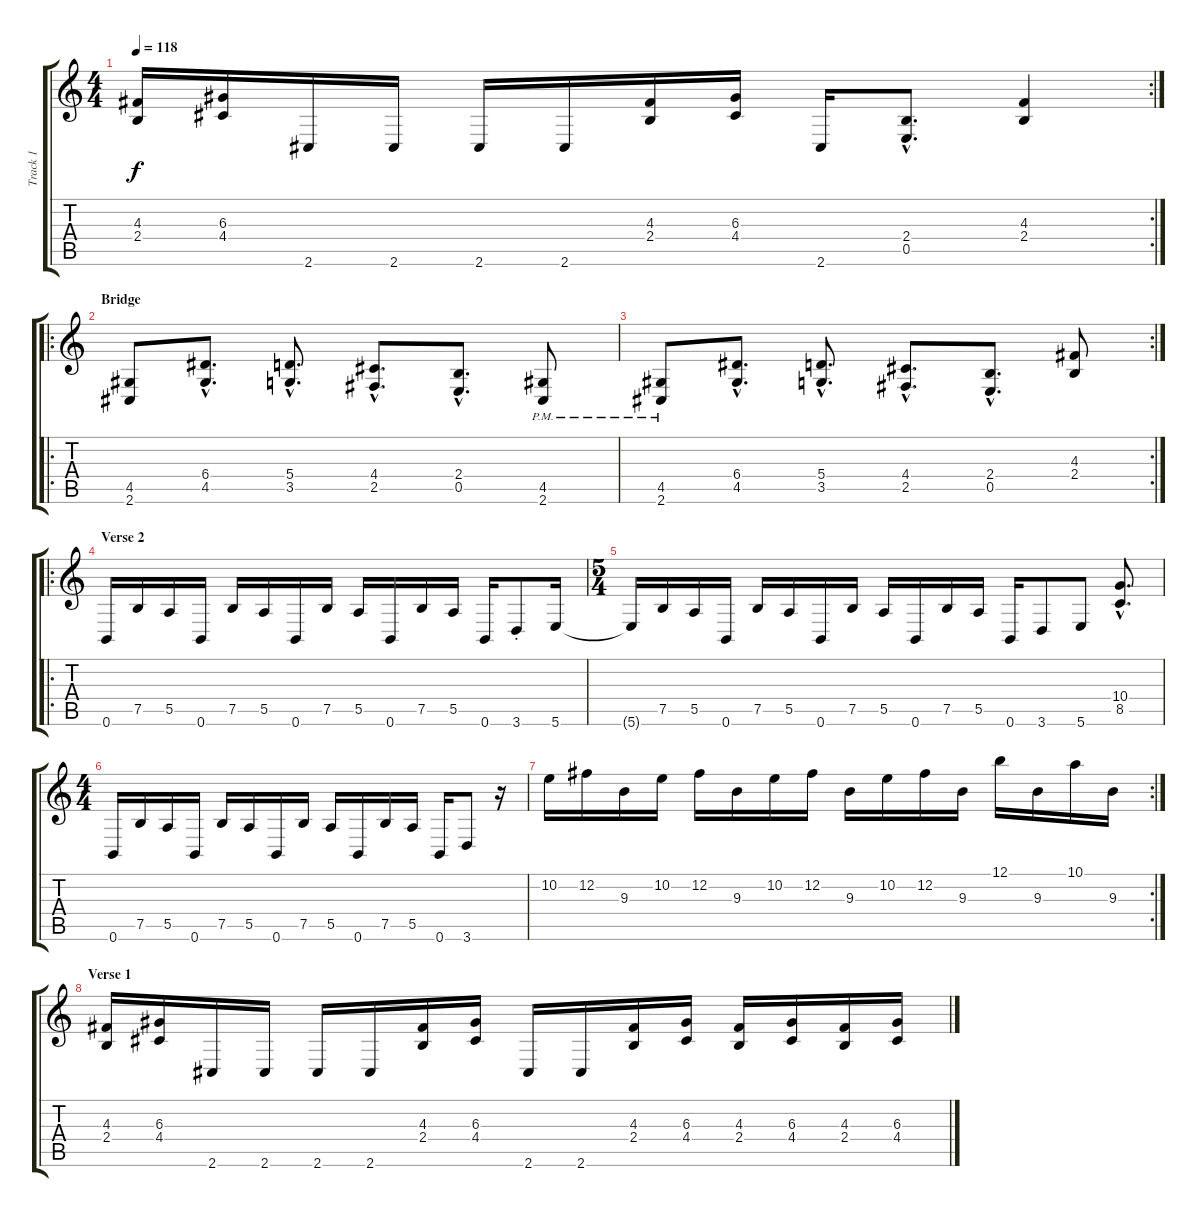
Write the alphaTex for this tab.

\track ("Track 1" "Track 1") {instrument distortionguitar}
\staff {score tabs}
\tuning (B3 Gb3 D3 A2 E2 B1) {hide}
\rc 2
\ts (4 4)
\tempo 118
\clef g2
\ks c
(4.3 2.4).16{dy f} (6.3 4.4).16 2.6.16 2.6.16 2.6.16 2.6.16 (4.3 2.4).16 (6.3 4.4).16 2.6.16 (2.4{hac} 0.5{hac}).8{d} (4.3 2.4).4 |
\ro
\section ("" "Bridge")
(4.5 2.6).8 (6.4{hac} 4.5{hac}).8{d} (5.4{hac} 3.5{hac}).8{d} (4.4{hac} 2.5{hac}).8{d} (2.4{hac} 0.5{hac}).8{d} (4.5{pm} 2.6{pm}).8 |
\rc 2
(4.5{pm} 2.6{pm}).8 (6.4{hac} 4.5{hac}).8{d} (5.4{hac} 3.5{hac}).8{d} (4.4{hac} 2.5{hac}).8{d} (2.4{hac} 0.5{hac}).8{d} (4.3 2.4).8 |
\ro
\section ("" "Verse 2")
0.6.16 7.5.16 5.5.16 0.6.16 7.5.16 5.5.16 0.6.16 7.5.16 5.5.16 0.6.16 7.5.16 5.5.16 0.6.16 3.6{st}.8 5.6.16 |
\ts (5 4)
5.6{t}.16 7.5.16 5.5.16 0.6.16 7.5.16 5.5.16 0.6.16 7.5.16 5.5.16 0.6.16 7.5.16 5.5.16 0.6.16 3.6.8 5.6.8 (10.4{hac} 8.5{hac}).8{d} |
\ts (4 4)
0.6.16 7.5.16 5.5.16 0.6.16 7.5.16 5.5.16 0.6.16 7.5.16 5.5.16 0.6.16 7.5.16 5.5.16 0.6.16 3.6.8 r.16 |
\rc 2
10.2.16 12.2.16 9.3.16 10.2.16 12.2.16 9.3.16 10.2.16 12.2.16 9.3.16 10.2.16 12.2.16 9.3.16 12.1.16 9.3.16 10.1.16 9.3.16 |
\section ("" "Verse 1")
(4.3 2.4).16 (6.3 4.4).16 2.6.16 2.6.16 2.6.16 2.6.16 (4.3 2.4).16 (6.3 4.4).16 2.6.16 2.6.16 (4.3 2.4).16 (6.3 4.4).16 (4.3 2.4).16 (6.3 4.4).16 (4.3 2.4).16 (6.3 4.4).16
